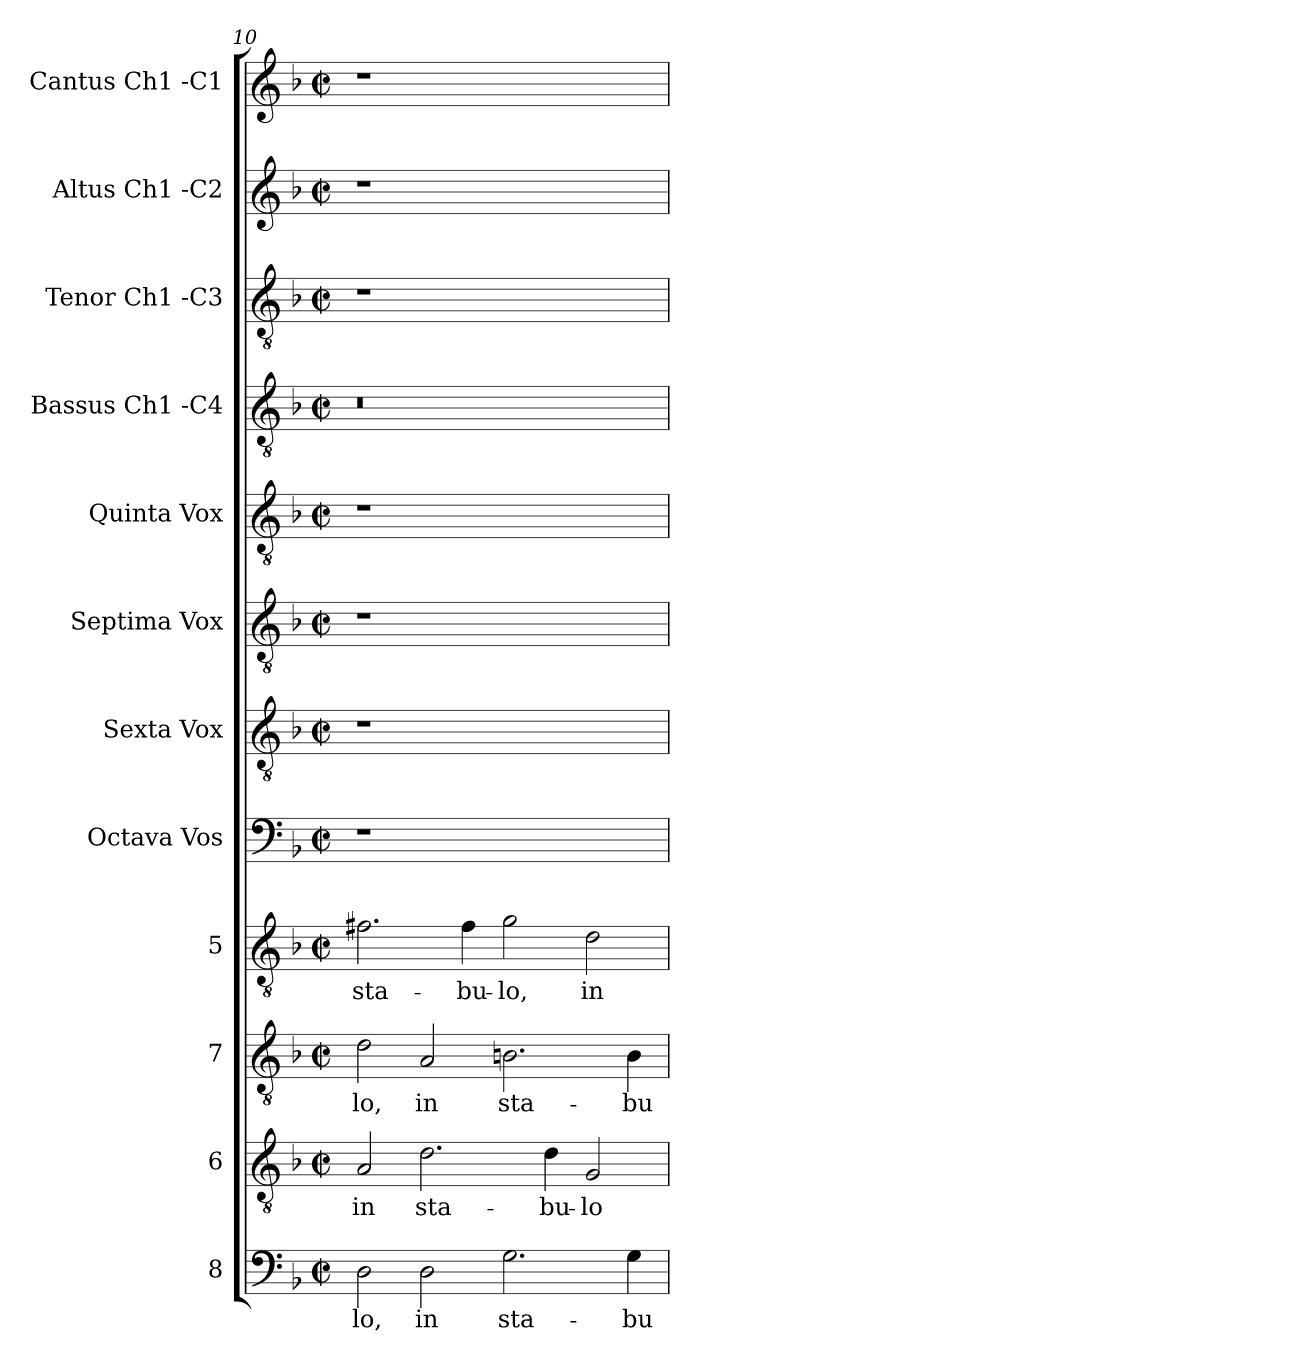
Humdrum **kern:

**kern	**text	**kern	**text	**kern	**text	**kern	**text	**kern	**kern	**kern	**kern	**kern	**kern	**kern	**kern
*part12	*part12	*part11	*part11	*part10	*part10	*part9	*part9	*part8	*part7	*part6	*part5	*part4	*part3	*part2	*part1
*staff12	*staff12	*staff11	*staff11	*staff10	*staff10	*staff9	*staff9	*staff8	*staff7	*staff6	*staff5	*staff4	*staff3	*staff2	*staff1
*I"8	*	*I"6	*	*I"7	*	*I"5	*	*I"Octava  Vos	*I"Sexta  Vox	*I"Septima  Vox	*I"Quinta  Vox	*I"Bassus  Ch1 -C4	*I"Tenor  Ch1 -C3	*I"Altus  Ch1 -C2	*I"Cantus  Ch1 -C1
*	*	*	*	*	*	*	*	*	*	*	*	*I'B	*I'T	*I'A	*I'C
*clefF4	*	*clefGv2	*	*clefGv2	*	*clefGv2	*	*clefF4	*clefGv2	*clefGv2	*clefGv2	*clefGv2	*clefGv2	*clefG2	*clefG2
*k[b-]	*	*k[b-]	*	*k[b-]	*	*k[b-]	*	*k[b-]	*k[b-]	*k[b-]	*k[b-]	*k[b-]	*k[b-]	*k[b-]	*k[b-]
*F:	*	*F:	*	*F:	*	*F:	*	*F:	*F:	*F:	*F:	*F:	*F:	*F:	*F:
*M2/2	*	*M2/2	*	*M2/2	*	*M2/2	*	*M2/2	*M2/2	*M2/2	*M2/2	*M2/2	*M2/2	*M2/2	*M2/2
*met(c|)	*	*met(c|)	*	*met(c|)	*	*met(c|)	*	*met(c|)	*met(c|)	*met(c|)	*met(c|)	*met(c|)	*met(c|)	*met(c|)	*met(c|)
=10	=10	=10	=10	=10	=10	=10	=10	=10	=10	=10	=10	=10	=10	=10	=10
!	!LO:LY:b:cj	!	!LO:LY:b:cj	!	!LO:LY:b:cj	!	!LO:LY:b:cj	!	!	!	!	!	!	!	!
2D\	-lo,	2A/	in	2d\	-lo,	2.f#X\	sta-	1r	1r	1r	1r	0r	1r	1r	1r
!	!LO:LY:b:cj	!	!LO:LY:b:cj	!	!LO:LY:b:cj	!	!	!	!	!	!	!	!	!	!
2D\	in	2.d\	sta-	2A/	in	.	.	.	.	.	.	.	.	.	.
!	!	!	!	!	!	!	!LO:LY:b:cj	!	!	!	!	!	!	!	!
.	.	.	.	.	.	4f#\	-bu-	.	.	.	.	.	.	.	.
!	!LO:LY:b:cj	!	!	!	!LO:LY:b:cj	!	!LO:LY:b:cj	!	!	!	!	!	!	!	!
2.G\	sta-	.	.	2.Bn\	sta-	2g\	-lo,	1ryy	1ryy	1ryy	1ryy	.	1ryy	1ryy	1ryy
!	!	!	!LO:LY:b:cj	!	!	!	!	!	!	!	!	!	!	!	!
.	.	4d\	-bu-	.	.	.	.	.	.	.	.	.	.	.	.
!	!	!	!LO:LY:b:cj	!	!	!	!LO:LY:b:cj	!	!	!	!	!	!	!	!
.	.	2G/	-lo	.	.	2d\	in	.	.	.	.	.	.	.	.
!	!LO:LY:b:cj	!	!	!	!LO:LY:b:cj	!	!	!	!	!	!	!	!	!	!
4G\	-bu-	.	.	4B\	-bu-	.	.	.	.	.	.	.	.	.	.
=	=	=	=	=	=	=	=	=	=	=	=	=	=	=	=
*-	*-	*-	*-	*-	*-	*-	*-	*-	*-	*-	*-	*-	*-	*-	*-
